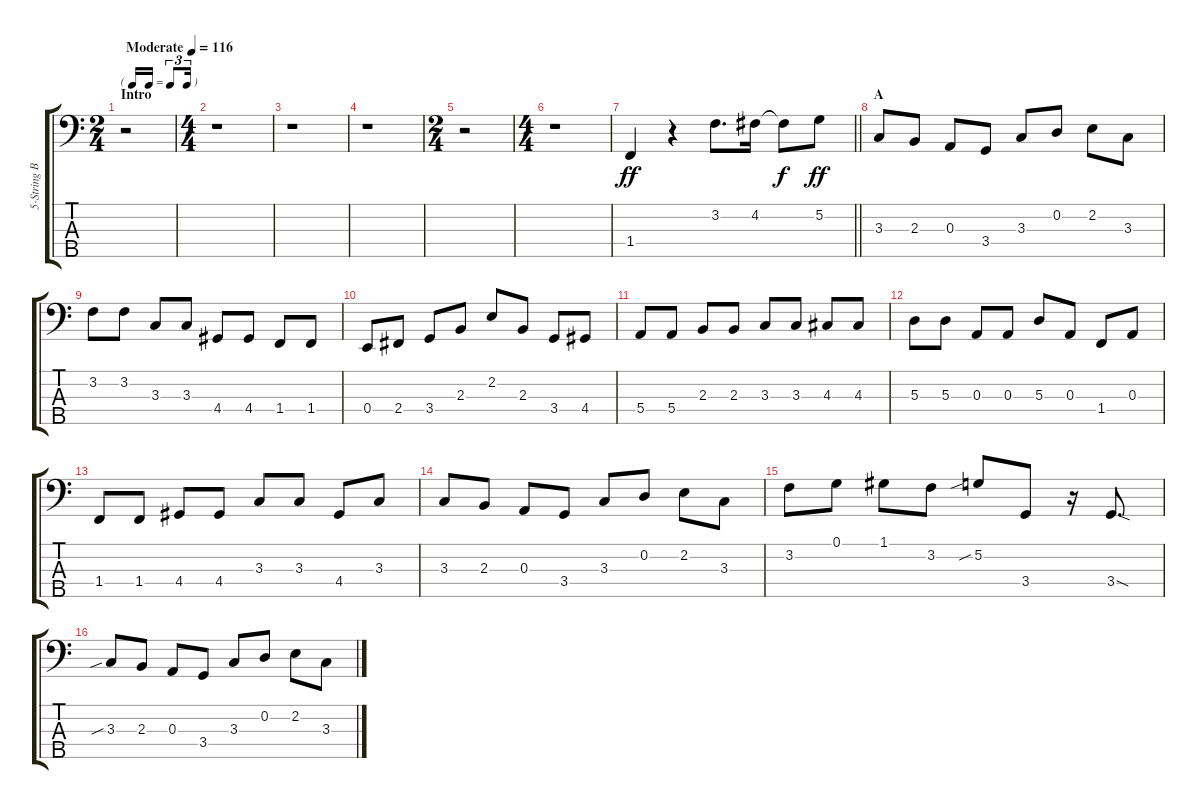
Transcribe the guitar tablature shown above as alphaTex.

\track ("5-String Bass" "5-String B") {instrument electricbasspick}
\staff {score tabs}
\tuning (G2 D2 A1 E1 B0) {hide}
\ts (2 4)
\tf triplet16th
\section ("" "Intro")
\tempo (116 "Moderate")
\clef f4
\ks c
r.2{dy ff instrument electricbasspick} |
\ts (4 4)
r.1 |
r.1 |
r.1 |
\ts (2 4)
r.2 |
\ts (4 4)
r.1 |
\barLineRight lightlight
1.4.4 r.4 3.2.8{d} 4.2.16 4.2{t}.8{dy f} 5.2.8{dy ff} |
\section ("" "A")
3.3.8 2.3.8 0.3.8 3.4.8 3.3.8 0.2.8 2.2.8 3.3.8 |
3.2.8 3.2.8 3.3.8 3.3.8 4.4.8 4.4.8 1.4.8 1.4.8 |
0.4.8 2.4.8 3.4.8 2.3.8 2.2.8 2.3.8 3.4.8 4.4.8 |
5.4.8 5.4.8 2.3.8 2.3.8 3.3.8 3.3.8 4.3.8 4.3.8 |
5.3.8 5.3.8 0.3.8 0.3.8 5.3.8 0.3.8 1.4.8 0.3.8 |
1.4.8 1.4.8 4.4.8 4.4.8 3.3.8 3.3.8 4.4.8 3.3.8 |
3.3.8 2.3.8 0.3.8 3.4.8 3.3.8 0.2.8 2.2.8 3.3.8 |
3.2.8 0.1.8 1.1.8 3.2.8 5.2{sib}.8 3.4.8 r.16 3.4{sod}.8{d} |
3.3{sib}.8 2.3.8 0.3.8 3.4.8 3.3.8 0.2.8 2.2.8 3.3.8
